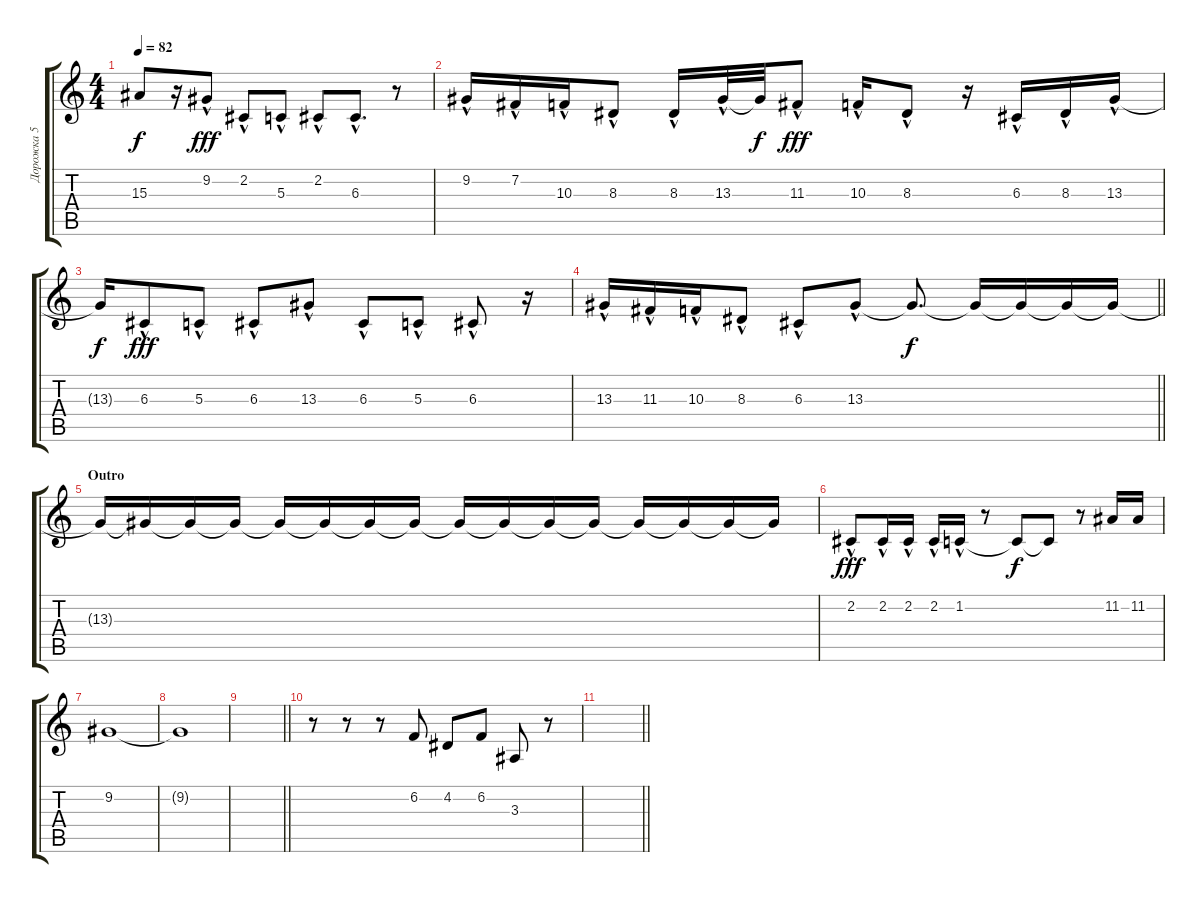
\track ("Дорожка 5" "Дорожка 5") {instrument altosax}
\staff {score tabs}
\tuning (E4 B3 G3 D3 A2 E2) {hide}
\ts (4 4)
\tempo 82
\clef g2
\ks c
15.3{t}.8{dy f} r.16 9.2{hac}.8{dy fff} 2.2{hac}.8 5.3{hac}.8 2.2{hac}.8 6.3{hac}.8{d} r.8 |
9.2{hac}.16 7.2{hac}.16 10.3{hac}.16 8.3{hac}.8 8.3{hac}.16 13.3{hac}.32 13.3{t}.32{dy f} 11.3{hac}.8{dy fff} 10.3{hac}.16 8.3{hac}.8 r.16 6.3{hac}.16 8.3{hac}.16 13.3{hac}.16 |
13.3{t}.16{dy f} 6.3{hac}.8{dy fff} 5.3{hac}.8 6.3{hac}.8 13.3{hac}.8 6.3{hac}.8 5.3{hac}.8 6.3{hac}.8 r.16 |
\barLineRight lightlight
13.3{hac}.16 11.3{hac}.16 10.3{hac}.16 8.3{hac}.8 6.3{hac}.8 13.3{hac}.8 13.3{t}.8{d dy f} 13.3{t}.16 13.3{t}.16 13.3{t}.16 13.3{t}.16 |
\section ("" "Outro")
13.3{t}.16 13.3{t}.16 13.3{t}.16 13.3{t}.16 13.3{t}.16 13.3{t}.16 13.3{t}.16 13.3{t}.16 13.3{t}.16 13.3{t}.16 13.3{t}.16 13.3{t}.16 13.3{t}.16 13.3{t}.16 13.3{t}.16 13.3{t}.16 |
2.2{hac}.8{dy fff} 2.2{hac}.16 2.2{hac}.16 2.2{hac}.16 1.2{hac}.16 r.8 1.2{t}.8{dy f} 1.2{t}.8 r.8 11.2.16 11.2.16 |
9.2.1 |
9.2{t}.1 |
\barLineRight lightlight
|
r.8 r.8 r.8 6.2.8 4.2.8 6.2.8 3.3.8 r.8 |
\barLineRight lightlight
